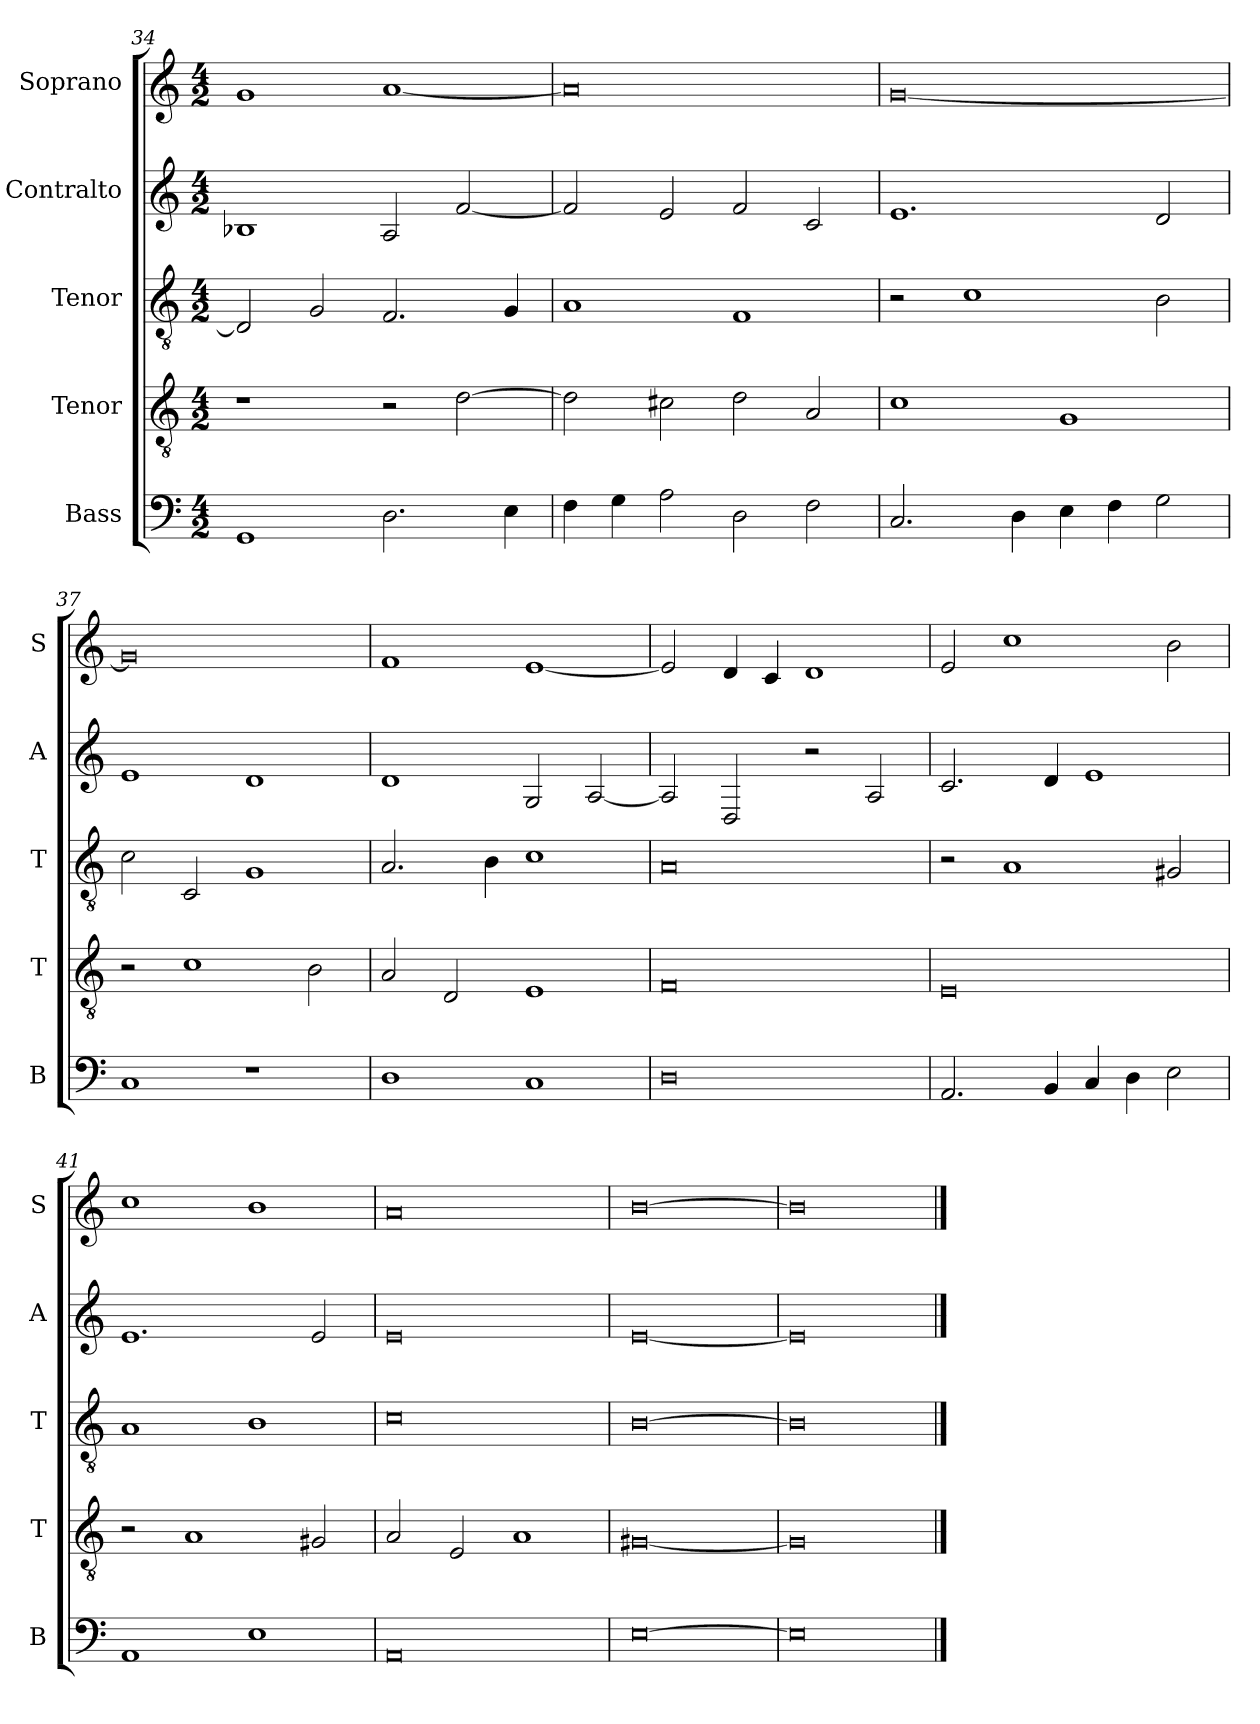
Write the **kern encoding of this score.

**kern	**kern	**kern	**kern	**kern
*part5	*part4	*part3	*part2	*part1
*staff5	*staff4	*staff3	*staff2	*staff1
*I"Bass	*I"Tenor	*I"Tenor	*I"Contralto	*I"Soprano
*I'B	*I'T	*I'T	*I'A	*I'S
*clefF4	*clefGv2	*clefGv2	*clefG2	*clefG2
*k[]	*k[]	*k[]	*k[]	*k[]
*E:phr	*E:phr	*E:phr	*E:phr	*E:phr
*M4/2	*M4/2	*M4/2	*M4/2	*M4/2
=34	=34	=34	=34	=34
1GG	1r	2D]	1B-X	1g
.	.	2G	.	.
2.D	2r	2.F	2A	[1a
.	[2d	.	[2f	.
4E	.	4G	.	.
=35	=35	=35	=35	=35
4F	2d]	1A	2f]	0a]
4G	.	.	.	.
2A	2c#X	.	2e	.
2D	2d	1F	2f	.
2F	2A	.	2c	.
=36	=36	=36	=36	=36
2.C	1c	2r	1.e	[0g
.	.	1c	.	.
4D	.	.	.	.
4E	1G	.	.	.
4F	.	.	.	.
2G	.	2B	2d	.
=37	=37	=37	=37	=37
1C	2r	2c	1e	0g]
.	1c	2C	.	.
1r	.	1G	1d	.
.	2B	.	.	.
=38	=38	=38	=38	=38
1D	2A	2.A	1d	1f
.	2D	.	.	.
.	.	4B	.	.
1C	1E	1c	2G	[1e
.	.	.	[2A	.
=39	=39	=39	=39	=39
0D	0F	0A	2A]	2e]
.	.	.	2D	4d
.	.	.	.	4c
.	.	.	2r	1d
.	.	.	2A	.
=40	=40	=40	=40	=40
2.AA	0E	2r	2.c	2e
.	.	1A	.	1cc
4BB	.	.	4d	.
4C	.	.	1e	.
4D	.	.	.	.
2E	.	2G#X	.	2b
=41	=41	=41	=41	=41
1AA	2r	1A	1.e	1cc
.	1A	.	.	.
1E	.	1B	.	1b
.	2G#X	.	2e	.
=42	=42	=42	=42	=42
0AA	2A	0c	0e	0a
.	2E	.	.	.
.	1A	.	.	.
=43	=43	=43	=43	=43
[0E	[0G#X	[0B	[0e	[0b
=44	=44	=44	=44	=44
0E]	0G#]	0B]	0e]	0b]
==	==	==	==	==
*-	*-	*-	*-	*-
